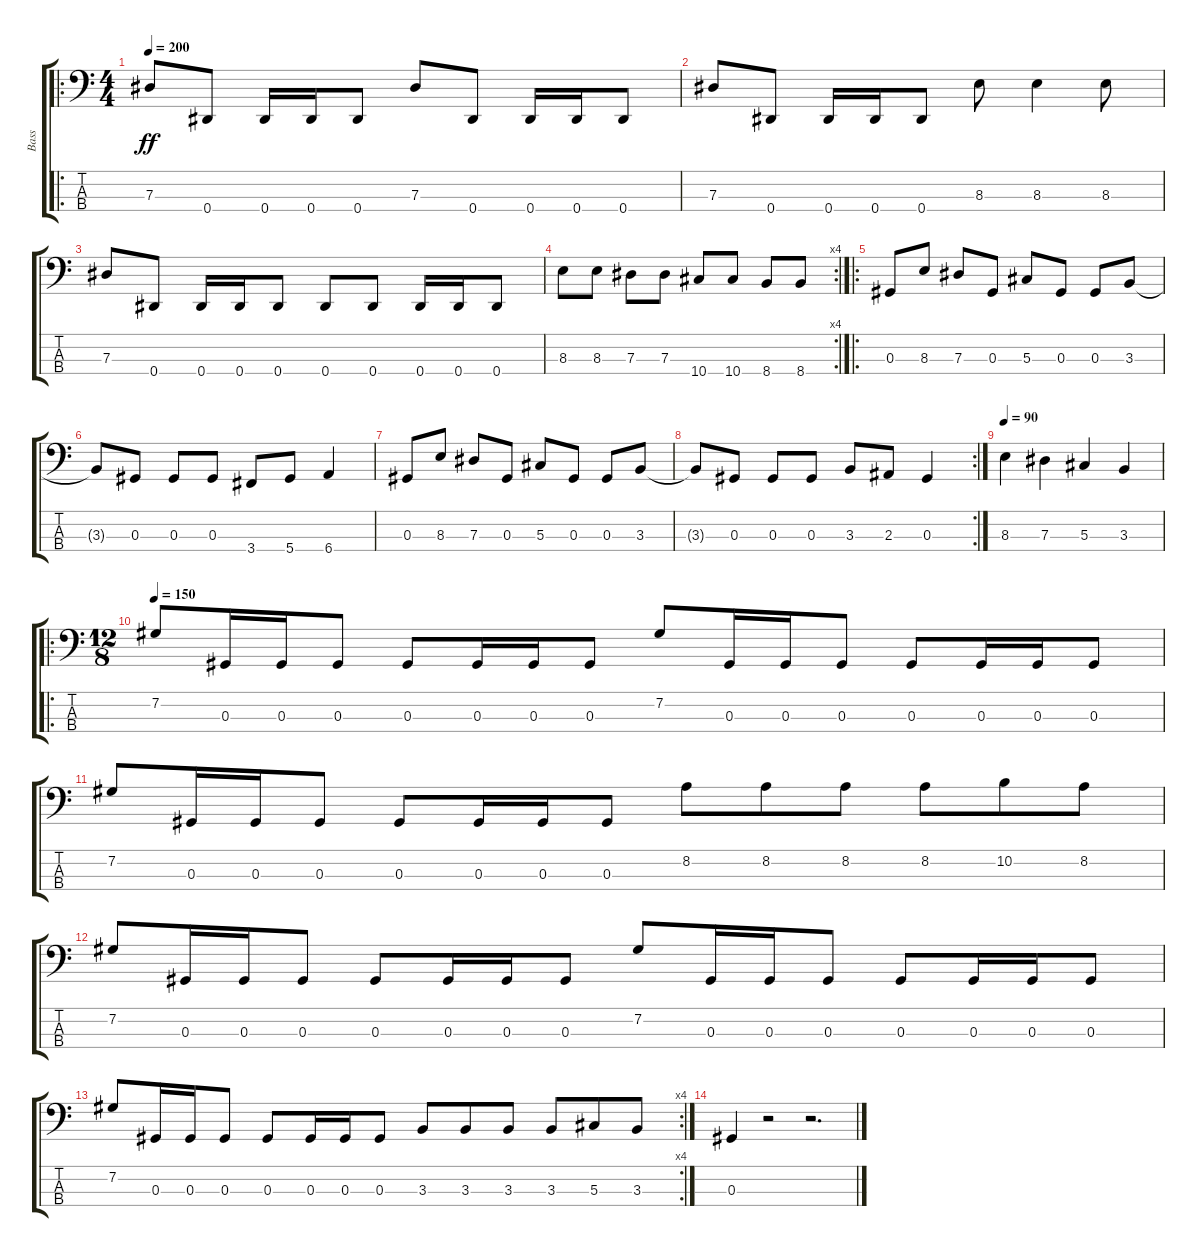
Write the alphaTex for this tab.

\track ("Bass" "Bass") {instrument electricbasspick}
\staff {score tabs}
\tuning (Gb2 Db2 Ab1 Eb1) {hide}
\ro
\ts (4 4)
\tempo 200
\clef f4
\ks c
7.3.8{dy ff} 0.4.8 0.4.16 0.4.16 0.4.8 7.3.8 0.4.8 0.4.16 0.4.16 0.4.8 |
7.3.8 0.4.8 0.4.16 0.4.16 0.4.8 8.3.8 8.3.4 8.3.8 |
7.3.8 0.4.8 0.4.16 0.4.16 0.4.8 0.4.8 0.4.8 0.4.16 0.4.16 0.4.8 |
\rc 4
8.3.8 8.3.8 7.3.8 7.3.8 10.4.8 10.4.8 8.4.8 8.4.8 |
\ro
0.3.8 8.3.8 7.3.8 0.3.8 5.3.8 0.3.8 0.3.8 3.3.8 |
3.3{t}.8 0.3.8 0.3.8 0.3.8 3.4.8 5.4.8 6.4.4 |
0.3.8 8.3.8 7.3.8 0.3.8 5.3.8 0.3.8 0.3.8 3.3.8 |
\rc 2
3.3{t}.8 0.3.8 0.3.8 0.3.8 3.3.8 2.3.8 0.3.4 |
\tempo 90
8.3.4 7.3.4 5.3.4 3.3.4 |
\ro
\ts (12 8)
\tempo 150
7.2.8 0.3.16 0.3.16 0.3.8 0.3.8 0.3.16 0.3.16 0.3.8 7.2.8 0.3.16 0.3.16 0.3.8 0.3.8 0.3.16 0.3.16 0.3.8 |
7.2.8 0.3.16 0.3.16 0.3.8 0.3.8 0.3.16 0.3.16 0.3.8 8.2.8 8.2.8 8.2.8 8.2.8 10.2.8 8.2.8 |
7.2.8 0.3.16 0.3.16 0.3.8 0.3.8 0.3.16 0.3.16 0.3.8 7.2.8 0.3.16 0.3.16 0.3.8 0.3.8 0.3.16 0.3.16 0.3.8 |
\rc 4
7.2.8 0.3.16 0.3.16 0.3.8 0.3.8 0.3.16 0.3.16 0.3.8 3.3.8 3.3.8 3.3.8 3.3.8 5.3.8 3.3.8 |
0.3.4 r.2 r.2{d}
